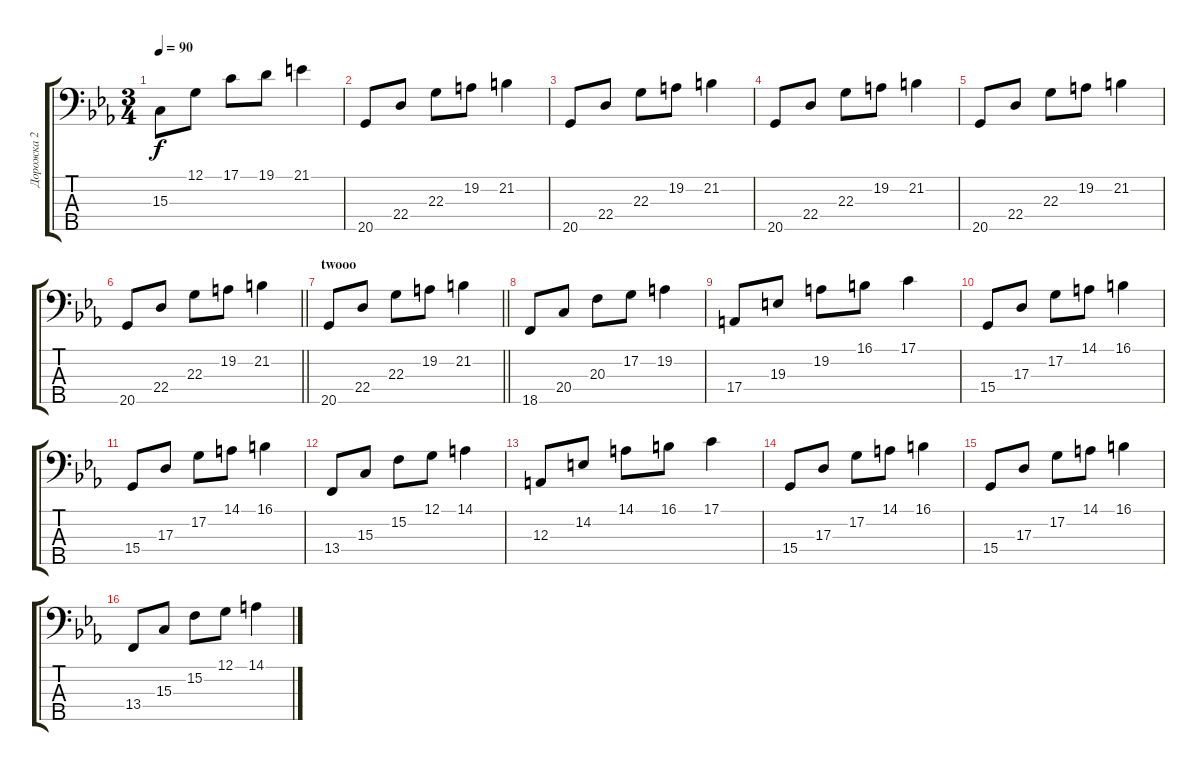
\track ("Дорожка 2" "Дорожка 2") {instrument acousticgrandpiano}
\staff {score tabs}
\tuning (G2 D2 A1 E1 B0) {hide}
\ts (3 4)
\tempo 90
\clef f4
\ks cminor
15.3.8{dy f} 12.1.8 17.1.8 19.1.8 21.1.4 |
20.5.8 22.4.8 22.3.8 19.2.8 21.2.4 |
20.5.8 22.4.8 22.3.8 19.2.8 21.2.4 |
20.5.8 22.4.8 22.3.8 19.2.8 21.2.4 |
20.5.8 22.4.8 22.3.8 19.2.8 21.2.4 |
\barLineRight lightlight
20.5.8 22.4.8 22.3.8 19.2.8 21.2.4 |
\section ("" "twooo")
\barLineRight lightlight
20.5.8 22.4.8 22.3.8 19.2.8 21.2.4 |
18.5.8 20.4.8 20.3.8 17.2.8 19.2.4 |
17.4.8 19.3.8 19.2.8 16.1.8 17.1.4 |
15.4.8 17.3.8 17.2.8 14.1.8 16.1.4 |
15.4.8 17.3.8 17.2.8 14.1.8 16.1.4 |
13.4.8 15.3.8 15.2.8 12.1.8 14.1.4 |
12.3.8 14.2.8 14.1.8 16.1.8 17.1.4 |
15.4.8 17.3.8 17.2.8 14.1.8 16.1.4 |
15.4.8 17.3.8 17.2.8 14.1.8 16.1.4 |
13.4.8 15.3.8 15.2.8 12.1.8 14.1.4
